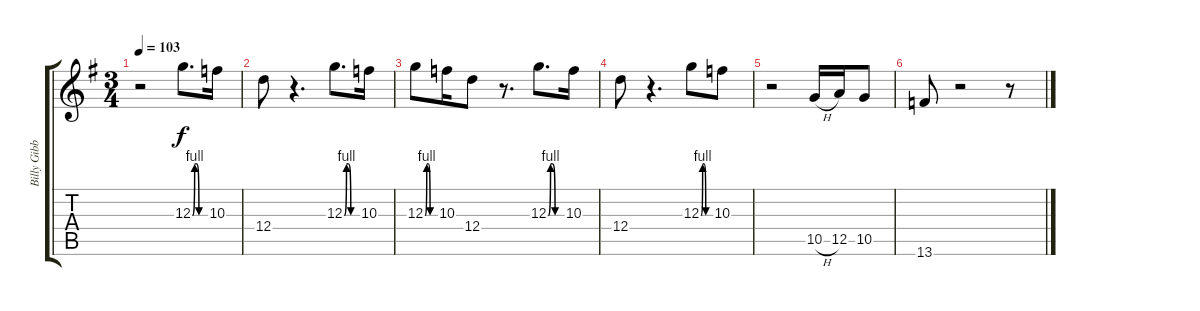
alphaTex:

\track ("Billy Gibbons Guitar" "Billy Gibb") {instrument overdrivenguitar}
\staff {score tabs}
\tuning (E4 B3 G3 D3 A2 E2) {hide}
\ts (3 4)
\tempo 103
\clef g2
\ks g
r.2{dy f} 12.3{be (custom 0 0 10 4 20 4 30 0 60 0)}.8{d} 10.3.16 |
12.4.8 r.4{d} 12.3{be (custom 0 0 10 4 20 4 30 0 60 0)}.8{d} 10.3.16 |
12.3{be (custom 0 0 10 4 20 4 30 0 60 0)}.8 10.3.16 12.4.8 r.8{d} 12.3{be (custom 0 0 10 4 20 4 30 0 60 0)}.8{d} 10.3.16 |
12.4.8 r.4{d volume 0} 12.3{be (custom 0 0 10 4 20 4 30 0 60 0)}.8 10.3.8 |
r.2 10.5{h}.16 12.5.16 10.5.8 |
13.6.8 r.2 r.8
